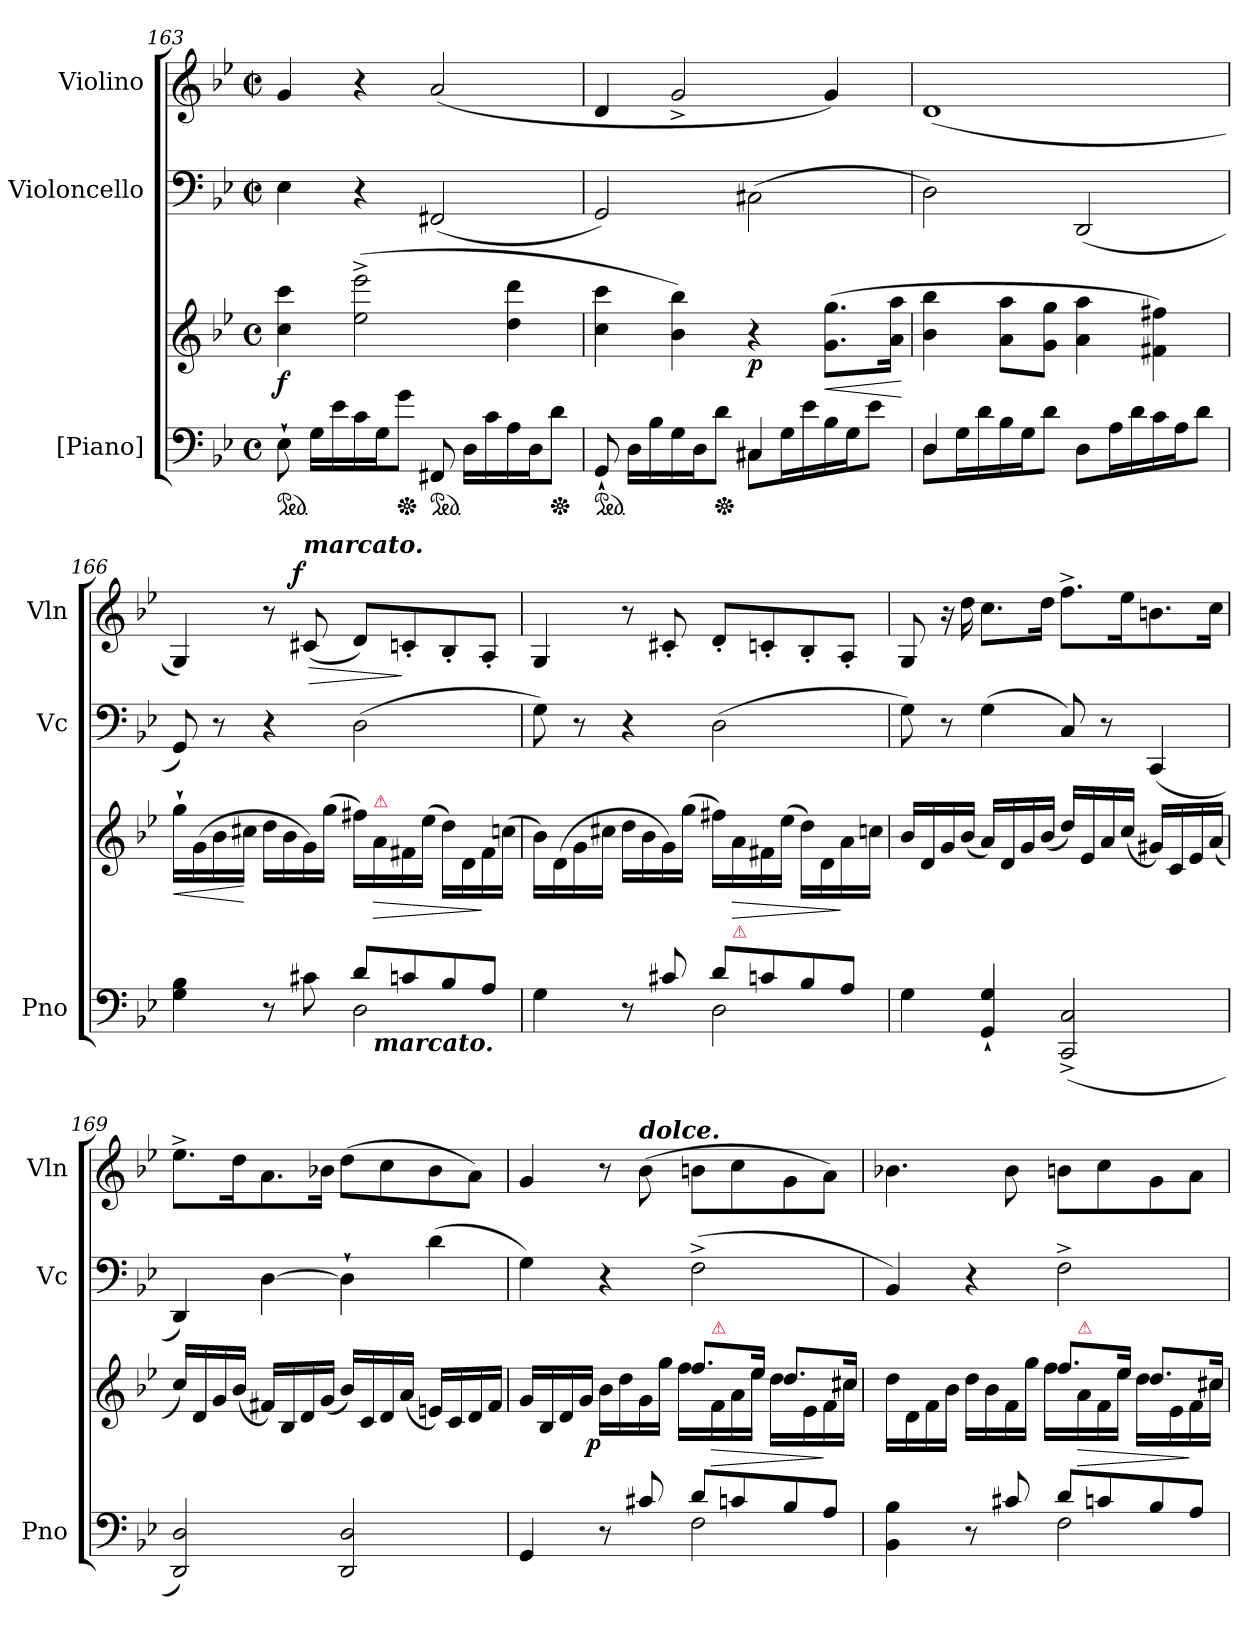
**kern	**kern	**dynam	**kern	**kern	**dynam
*part3	*part3	*part3	*part2	*part1	*part1
*staff4	*staff3	*staff3/4	*staff2	*staff1	*staff1
*I"[Piano]	*	*	*I"Violoncello	*I"Violino	*
*I'Pno	*	*	*I'Vc	*I'Vln	*
*clefF4	*clefG2	*	*clefF4	*clefG2	*
*k[b-e-]	*k[b-e-]	*	*k[b-e-]	*k[b-e-]	*
*g:	*g:	*	*g:	*g:	*
*M4/4	*M4/4	*	*M2/2	*M2/2	*
*met(c)	*met(c)	*	*met(c|)	*met(c|)	*
=163	=163	=163	=163	=163	=163
!	!	!LO:DY:b	!	!	!
*ped	*	*	*	*	*
8E-`>	4cc 4ccc	f	4E-	4g	.
16GLL	.	.	.	.	.
16e-	.	.	.	.	.
16c	(>2ee-^< 2eee-^<	.	4r	4r	.
16GJ	.	.	.	.	.
*Xped	*	*	*	*	*
8gJ	.	.	.	.	.
*ped	*	*	*	*	*
8FF#X	.	.	(<2FF#X	(<2a	.
16DLL	.	.	.	.	.
16c	.	.	.	.	.
16A	4dd 4ddd	.	.	.	.
16DJ	.	.	.	.	.
*Xped	*	*	*	*	*
8dJ	.	.	.	.	.
=164	=164	=164	=164	=164	=164
*^	*	*	*	*	*
*ped	*	*	*	*	*	*
8GG`	8ryy	4cc 4ccc	.	2GG)	4d	.
4.ryy	16DLL	.	.	.	.	.
.	16B-	.	.	.	.	.
.	16G	4b- 4bb-)	.	.	2g^<	.
.	16DJ	.	.	.	.	.
*Xped	*	*	*	*	*	*
.	8dJ	.	.	.	.	.
!	!	!	!LO:DY:b	!	!	!
4C#X	8C#XL	4r	p	(>2C#X\	.	.
.	16GL	.	.	.	.	.
.	16e-	.	.	.	.	.
!	!	!	!LO:HP:b	!	!	!
4reyy	16B-	(>8.g 8.ggL	<	.	4g)	.
.	16GJ	.	.	.	.	.
.	8e-J	.	.	.	.	.
.	.	16a 16aaJk	.	.	.	.
*v	*v	*	*	*	*	*
.	.	[	.	.	.
=165	=165	=165	=165	=165	=165
*^	*	*	*	*	*
4D	8DL	4b- 4bb-	.	2D)	(<1d	.
.	16GL	.	.	.	.	.
.	16d	.	.	.	.	.
4ryy	16B-	8a 8aaL	.	.	.	.
.	16GJ	.	.	.	.	.
.	8dJ	8g 8ggJ	.	.	.	.
4ryy	8DL	4a 4aa	.	(<2DD	.	.
.	16AL	.	.	.	.	.
.	16d	.	.	.	.	.
4ryy	16c	4f#X 4ff#X)	.	.	.	.
.	16AJ	.	.	.	.	.
.	8dJ	.	.	.	.	.
=166	=166	=166	=166	=166	=166	=166
!	!	!	!LO:HP:b	!	!	!
*	*^	*	*	*	*	*
4ryy	4G 4B-	2ryy	16gg`LL	<	8GG)	4G)	.
.	.	.	(>16g	.	.	.	.
.	.	.	16b-	.	8r	.	.
.	.	.	16cc#XJJ	[	.	.	.
8r	4ryy	.	16ddLL	.	4r	8r	.
.	.	.	16b-	.	.	.	.
!	!	!	!	!	!	!LO:TX:a:Bi:t=marcato.	!
!	!	!	!	!	!	!	!LO:HP:b
!	!	!	!	!	!	!	!LO:DY:n=1:a:rj
8c#X	.	.	16g)	.	.	(<8c#X	> f
.	.	.	(>16ggJJ	.	.	.	.
8dL	2D	16ryy	16ff#XLL)	.	(>2D	8dL)	.
!	!	!	!LO:TX:a:color=crimson:t=⚠	!	!	!	!
!	!	!LO:TX:b:Bi:t=marcato.	!	!	!	!	!
!	!	!	!	!LO:HP:b	!	!	!
.	.	4..ryy	16a	>	.	.	.
8cn	.	.	16f#X	.	.	8cn'<	]
.	.	.	(>16ee-JJ	.	.	.	.
8B-	.	.	16dd\LL)	.	.	8B-'<	.
.	.	.	16d	.	.	.	.
8AJ	.	.	16f#	]	.	8A'<J	.
.	.	.	(>16ccnJJ	.	.	.	.
*	*v	*v	*	*	*	*	*
=167	=167	=167	=167	=167	=167	=167
4ryy	4G	16b-\LL)	.	8G)	4G	.
.	.	(>16d	.	.	.	.
.	.	16g	.	8r	.	.
.	.	16cc#XJJ	.	.	.	.
8r	4ryy	16ddLL	.	4r	8r	.
.	.	16b-	.	.	.	.
8c#X/	.	16g)	.	.	8c#X'<	.
.	.	(>16ggJJ	.	.	.	.
8dL	2D	16ff#XLL)	.	(>2D	8d'<L	.
!	!	!LO:TX:b:color=crimson:t=⚠	!	!	!	!
!	!	!	!LO:HP:b	!	!	!
.	.	16a	>	.	.	.
8cn	.	16f#X	.	.	8cn'<	.
.	.	(>16ee-JJ	.	.	.	.
8B-	.	16dd\LL)	.	.	8B-'<	.
.	.	16d	.	.	.	.
8AJ	.	16a	]	.	8A'<J	.
.	.	16ccnJJ	.	.	.	.
*v	*v	*	*	*	*	*
=168	=168	=168	=168	=168	=168
4G	16b-LL	.	8G)	8G	.
.	16d	.	.	.	.
.	16g	.	8r	16r	.
.	(<16b-JJ	.	.	16dd	.
4GG`< 4G`<	16aLL)	.	(>4G	8.ccL	.
.	16d	.	.	.	.
.	16g	.	.	.	.
.	(<16b-JJ	.	.	16ddJk	.
(<2CC^> 2C^>	16ddLL)	.	8C)	8.ff^<L	.
.	16e-	.	.	.	.
.	16a	.	8r	.	.
.	(<16ccJJ	.	.	16ee-K	.
.	16g#XLL)	.	(<4CC	8.bn	.
.	16c	.	.	.	.
.	16e-	.	.	.	.
.	(<16aJJ	.	.	16ccJk	.
=169	=169	=169	=169	=169	=169
2DD 2D)	16ccLL)	.	4DD)	8.ee-^<L	.
.	16d	.	.	.	.
.	16g	.	.	.	.
.	(<16b-JJ	.	.	16ddK	.
.	16f#XLL)	.	[4D	8.a	.
.	16B-	.	.	.	.
.	16d	.	.	.	.
.	(<16gJJ	.	.	16b-XJk	.
2DD 2D	16b-LL)	.	4D`>]	(>8ddL	.
.	16c	.	.	.	.
.	16d	.	.	8cc	.
.	(<16aJJ	.	.	.	.
.	16enLL)	.	(4d	8b-	.
.	16c	.	.	.	.
.	16d	.	.	8aJ)	.
.	16f#JJ	.	.	.	.
=170	=170	=170	=170	=170	=170
*^	*^	*	*	*	*
4GG	2rCCyy	16g/LL	4ryy	.	4G)	4g	.
.	.	16B-	.	.	.	.	.
.	.	16d	.	.	.	.	.
.	.	16gJJ	.	.	.	.	.
!	!	!	!	!LO:DY:b:rj	!	!	!
8r	.	4ryy	16b-LL	p	4r	8r	.
.	.	.	16dd	.	.	.	.
!	!	!	!	!	!	!LO:TX:a:Bi:t=dolce.	!
8c#X/	.	.	16g	.	.	(>8b-	.
.	.	.	16ggJJ	.	.	.	.
8dL	2F	8.ffL	16ffLL	.	(>2F^<	8bn\L	.
!	!	!	!LO:TX:a:color=crimson:t=⚠	!	!	!	!
!	!	!	!	!LO:HP:b	!	!	!
.	.	.	16f	>	.	.	.
8cn	.	.	16a	.	.	8cc\	.
.	.	16ee-Jk	16ee-JJ	.	.	.	.
8B-	.	8.ddL	16ddLL	.	.	8g\	.
.	.	.	16e-	.	.	.	.
8AJ	.	.	16f	]	.	8a\J)	.
.	.	16cc#XJk	16cc#XJJ	.	.	.	.
=171	=171	=171	=171	=171	=171	=171	=171
4ryy	4BB- 4B-	2ryy	16dd\LL	.	4BB-)	4.b-X	.
.	.	.	16d\	.	.	.	.
.	.	.	16f\	.	.	.	.
.	.	.	16b-\JJ	.	.	.	.
8r	4ryy	.	16ddLL	.	4r	.	.
.	.	.	16b-	.	.	.	.
8c#X/	.	.	16f	.	.	8b-	.
.	.	.	16ggJJ	.	.	.	.
8dL	2F	8.ffL	16ffLL	.	2F^<	8bn\L	.
!	!	!	!LO:TX:a:color=crimson:t=⚠	!	!	!	!
!	!	!	!	!LO:HP:b	!	!	!
.	.	.	16a	>	.	.	.
8cn	.	.	16f	.	.	8cc\	.
.	.	16ee-Jk	16ee-JJ	.	.	.	.
8B-	.	8.ddL	16ddLL	.	.	8g\	.
.	.	.	16e-	.	.	.	.
8AJ	.	.	16f	]	.	8a\J	.
.	.	16cc#XJk	16cc#XJJ	.	.	.	.
*v	*v	*	*	*	*	*	*
*	*v	*v	*	*	*	*
=	=	=	=	=	=
*-	*-	*-	*-	*-	*-
